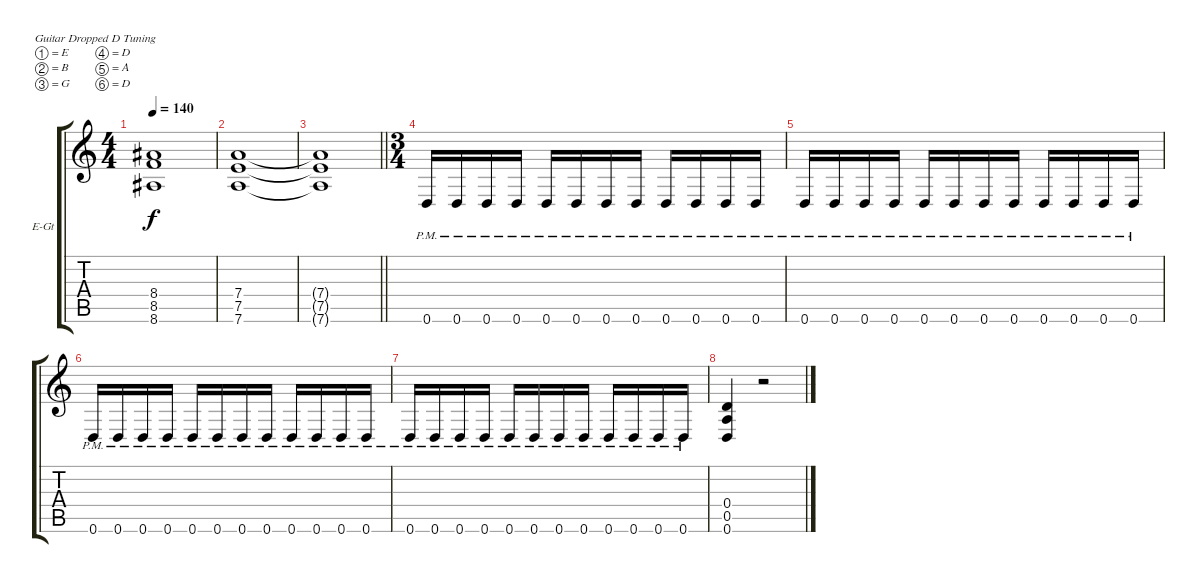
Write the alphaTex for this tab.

\bracketExtendMode groupsimilarinstruments
\firstSystemTrackNameOrientation horizontal
\otherSystemsTrackNameOrientation horizontal
\track ("Rythm Guitar 2" "E-Gt") {mute instrument distortionguitar}
\staff {score tabs}
\tuning (E4 B3 G3 D3 A2 D2)
\ts (4 4)
\tempo 140
\clef g2
\ks c
(8.4{t} 8.5{t} 8.6{t}).1{dy f} |
(7.4 7.5 7.6).1 |
\barLineRight lightlight
(7.4{t} 7.5{t} 7.6{t}).1 |
\ts (3 4)
\beaming (8 2 2 2 2)
0.6{pm}.16 0.6{pm}.16 0.6{pm}.16 0.6{pm}.16 0.6{pm}.16 0.6{pm}.16 0.6{pm}.16 0.6{pm}.16 0.6{pm}.16 0.6{pm}.16 0.6{pm}.16 0.6{pm}.16 |
0.6{pm}.16 0.6{pm}.16 0.6{pm}.16 0.6{pm}.16 0.6{pm}.16 0.6{pm}.16 0.6{pm}.16 0.6{pm}.16 0.6{pm}.16 0.6{pm}.16 0.6{pm}.16 0.6{pm}.16 |
0.6{pm}.16 0.6{pm}.16 0.6{pm}.16 0.6{pm}.16 0.6{pm}.16 0.6{pm}.16 0.6{pm}.16 0.6{pm}.16 0.6{pm}.16 0.6{pm}.16 0.6{pm}.16 0.6{pm}.16 |
0.6{pm}.16 0.6{pm}.16 0.6{pm}.16 0.6{pm}.16 0.6{pm}.16 0.6{pm}.16 0.6{pm}.16 0.6{pm}.16 0.6{pm}.16 0.6{pm}.16 0.6{pm}.16 0.6{pm}.16 |
(0.4 0.5 0.6).4 r.2
